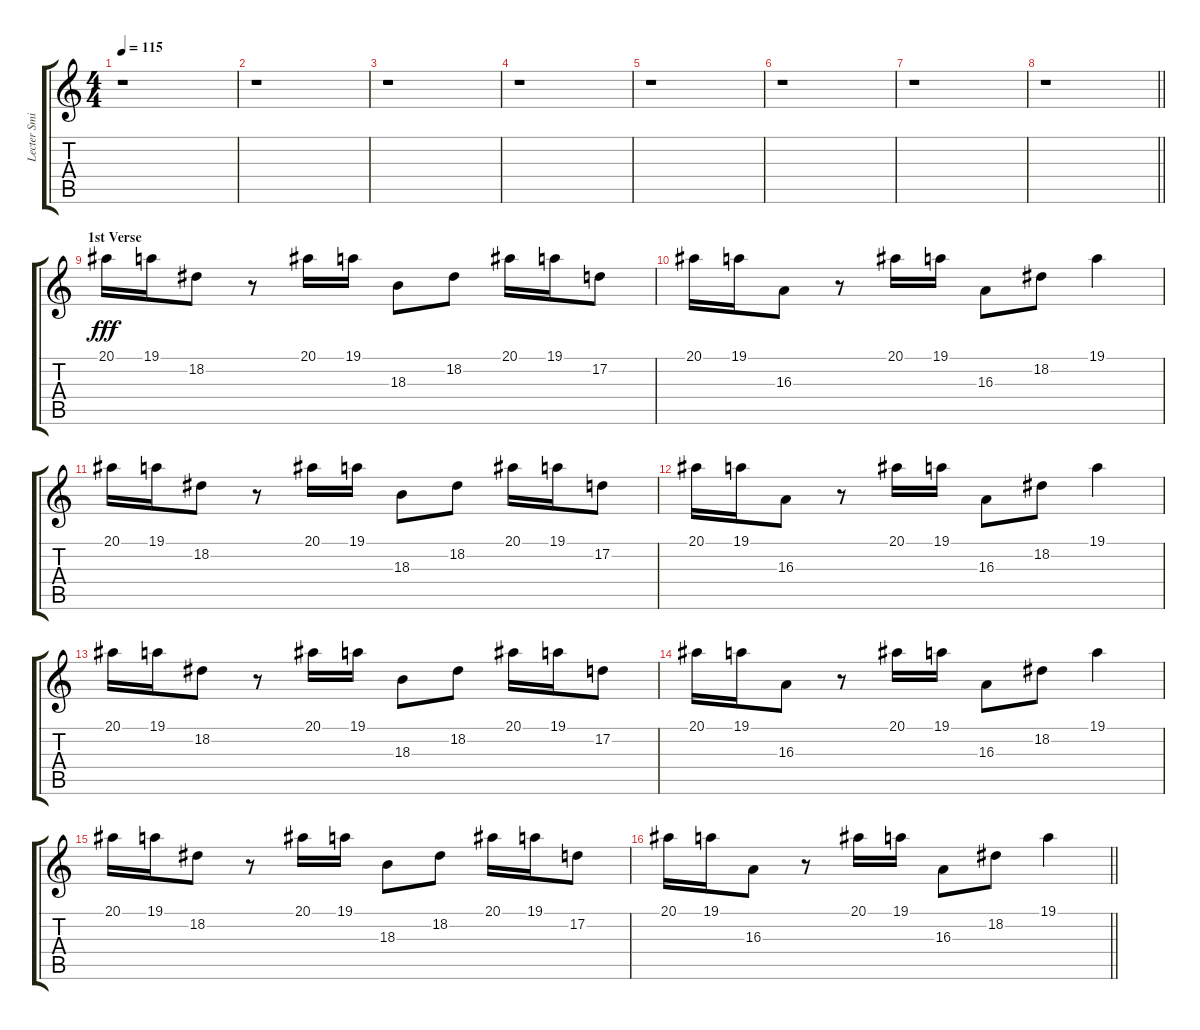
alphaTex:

\track ("Lecter Smith" "Lecter Smi") {instrument tremolostrings}
\staff {score tabs}
\tuning (D4 A3 F3 C3 G2 D2) {hide}
\ts (4 4)
\tempo 115
\clef g2
\ks c
r.1{dy fff} |
r.1 |
r.1 |
r.1 |
r.1 |
r.1 |
r.1 |
\barLineRight lightlight
r.1 |
\section ("" "1st Verse")
20.1.16 19.1.16 18.2.8 r.8 20.1.16 19.1.16 18.3.8 18.2.8 20.1.16 19.1.16 17.2.8 |
20.1.16 19.1.16 16.3.8 r.8 20.1.16 19.1.16 16.3.8 18.2.8 19.1.4 |
20.1.16 19.1.16 18.2.8 r.8 20.1.16 19.1.16 18.3.8 18.2.8 20.1.16 19.1.16 17.2.8 |
20.1.16 19.1.16 16.3.8 r.8 20.1.16 19.1.16 16.3.8 18.2.8 19.1.4 |
20.1.16 19.1.16 18.2.8 r.8 20.1.16 19.1.16 18.3.8 18.2.8 20.1.16 19.1.16 17.2.8 |
20.1.16 19.1.16 16.3.8 r.8 20.1.16 19.1.16 16.3.8 18.2.8 19.1.4 |
20.1.16 19.1.16 18.2.8 r.8 20.1.16 19.1.16 18.3.8 18.2.8 20.1.16 19.1.16 17.2.8 |
\barLineRight lightlight
20.1.16 19.1.16 16.3.8 r.8 20.1.16 19.1.16 16.3.8 18.2.8 19.1.4
